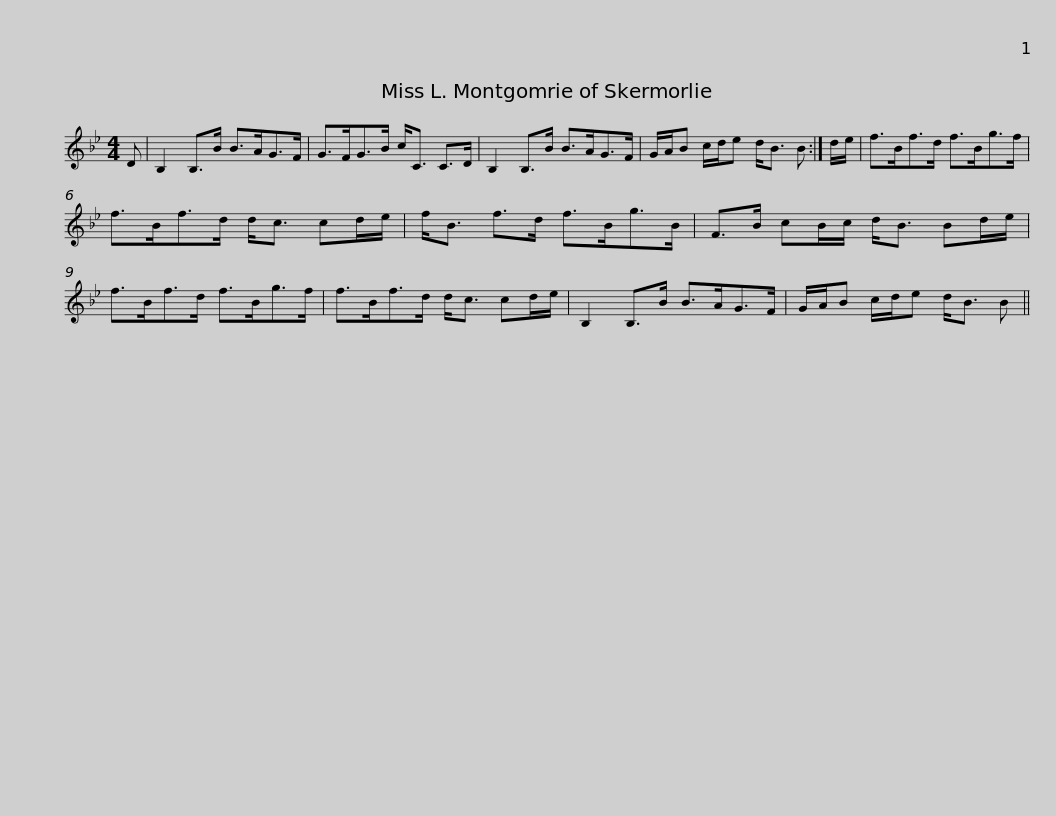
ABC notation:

X:1
L:1/8
M:4/4
I:linebreak $
K:Bb
V:1 treble
V:1
 D | B,2 B,>B B>AG>F | G>FG>B c<C C>D | B,2 B,>B B>AG>F | G/A/B c/d/e d<B B :| %5
 d/e/ |$ f>Bf>d f>Bg>f | f>Bf>d d<c cd/e/ | f<B f>d f>Bg>B | F>B cB/c/ d<B Bd/e/ |$ %10
 f>Bf>d f>Bg>f | f>Bf>d d<c cd/e/ | B,2 B,>B B>AG>F | G/A/B c/d/e d<B B || %14
